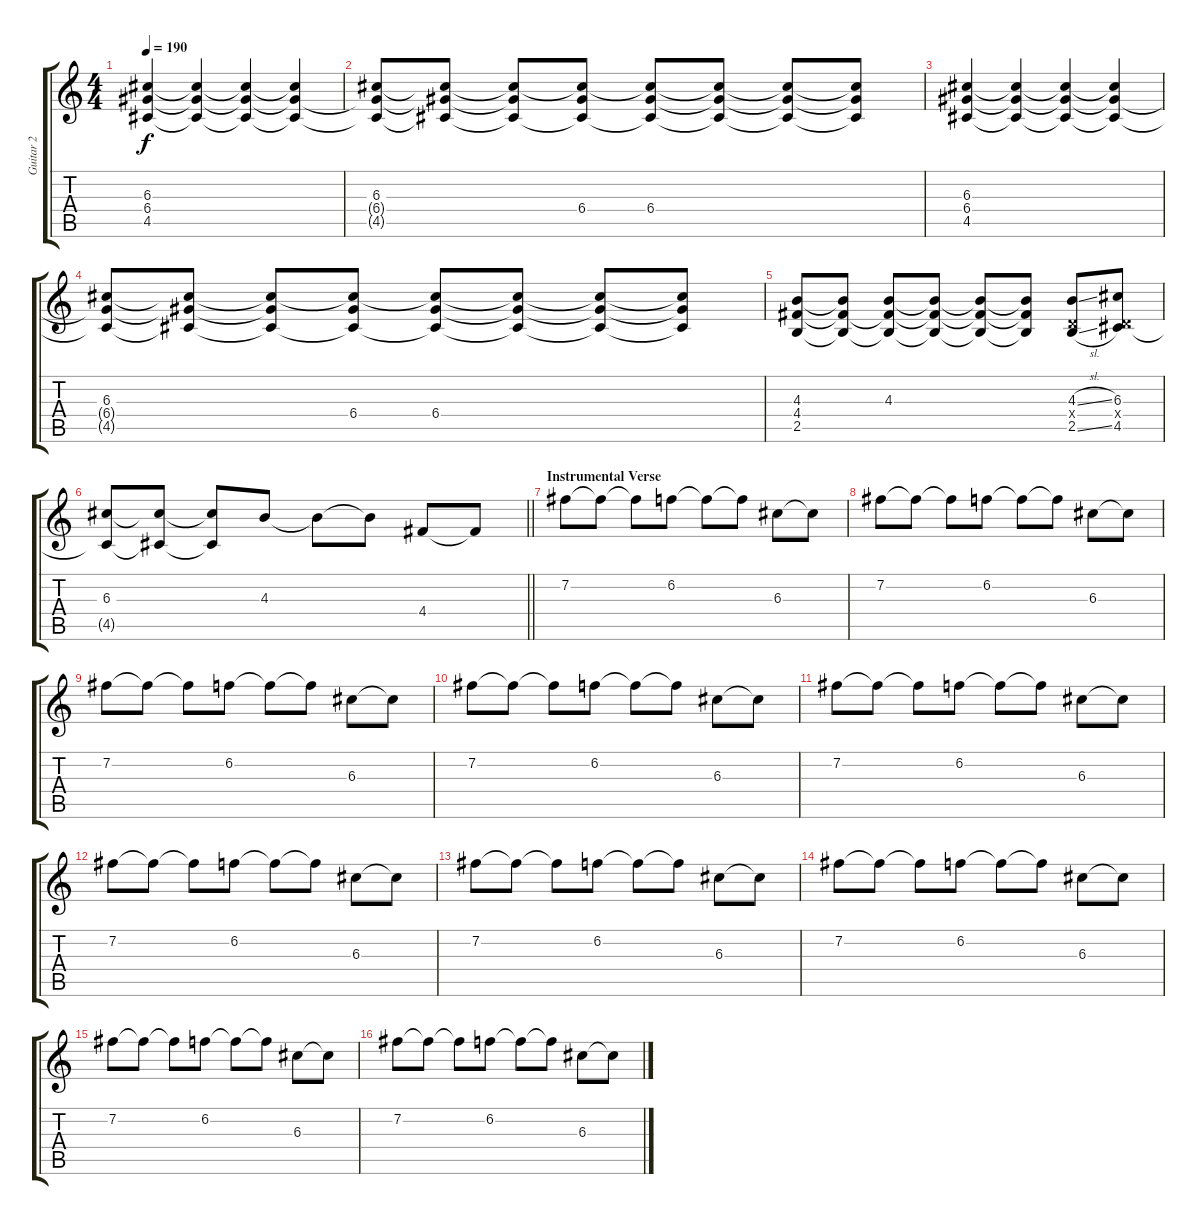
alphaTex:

\track ("Guitar 2" "Guitar 2") {instrument distortionguitar}
\staff {score tabs}
\tuning (E4 B3 G3 D3 A2 E2) {hide}
\ts (4 4)
\tempo 190
\clef g2
\ks c
(6.3 6.4 4.5).4{dy f} (6.3{t} 6.4{t} 4.5{t}).4 (6.3{t} 6.4{t} 4.5{t}).4 (6.3{t} 6.4{t} 4.5{t}).4 |
(6.3 6.4{t} 4.5{t}).8 (6.3{t} 6.4{t} 4.5{t}).8 (6.3{t} 6.4{t} 4.5{t}).8 (6.3{t} 6.4 4.5{t}).8 (6.3{t} 6.4 4.5{t}).8 (6.3{t} 6.4{t} 4.5{t}).8 (6.3{t} 6.4{t} 4.5{t}).8 (6.3{t} 6.4{t} 4.5{t}).8 |
(6.3 6.4 4.5).4 (6.3{t} 6.4{t} 4.5{t}).4 (6.3{t} 6.4{t} 4.5{t}).4 (6.3{t} 6.4{t} 4.5{t}).4 |
(6.3 6.4{t} 4.5{t}).8 (6.3{t} 6.4{t} 4.5{t}).8 (6.3{t} 6.4{t} 4.5{t}).8 (6.3{t} 6.4 4.5{t}).8 (6.3{t} 6.4 4.5{t}).8 (6.3{t} 6.4{t} 4.5{t}).8 (6.3{t} 6.4{t} 4.5{t}).8 (6.3{t} 6.4{t} 4.5{t}).8 |
(4.3 4.4 2.5).8 (4.3{t} 4.4{t} 2.5{t}).8 (4.3 4.4{t} 2.5{t}).8 (4.3{t} 4.4{t} 2.5{t}).8 (4.3{t} 4.4{t} 2.5{t}).8 (4.3{t} 4.4{t} 2.5{t}).8 (4.3{sl} 0.4{x} 2.5{sl}).8 (6.3 0.4{x} 4.5).8 |
\barLineRight lightlight
(6.3 4.5{t}).8 (6.3{t} 4.5{t}).8 (6.3{t} 4.5{t}).8 4.3.8 4.3{t}.8 4.3{t}.8 4.4.8 4.4{t}.8 |
\section ("" "Instrumental Verse")
7.2.8 7.2{t}.8 7.2{t}.8 6.2.8 6.2{t}.8 6.2{t}.8 6.3.8 6.3{t}.8 |
7.2.8 7.2{t}.8 7.2{t}.8 6.2.8 6.2{t}.8 6.2{t}.8 6.3.8 6.3{t}.8 |
7.2.8 7.2{t}.8 7.2{t}.8 6.2.8 6.2{t}.8 6.2{t}.8 6.3.8 6.3{t}.8 |
7.2.8 7.2{t}.8 7.2{t}.8 6.2.8 6.2{t}.8 6.2{t}.8 6.3.8 6.3{t}.8 |
7.2.8 7.2{t}.8 7.2{t}.8 6.2.8 6.2{t}.8 6.2{t}.8 6.3.8 6.3{t}.8 |
7.2.8 7.2{t}.8 7.2{t}.8 6.2.8 6.2{t}.8 6.2{t}.8 6.3.8 6.3{t}.8 |
7.2.8 7.2{t}.8 7.2{t}.8 6.2.8 6.2{t}.8 6.2{t}.8 6.3.8 6.3{t}.8 |
7.2.8 7.2{t}.8 7.2{t}.8 6.2.8 6.2{t}.8 6.2{t}.8 6.3.8 6.3{t}.8 |
7.2.8 7.2{t}.8 7.2{t}.8 6.2.8 6.2{t}.8 6.2{t}.8 6.3.8 6.3{t}.8 |
7.2.8 7.2{t}.8 7.2{t}.8 6.2.8 6.2{t}.8 6.2{t}.8 6.3.8 6.3{t}.8
